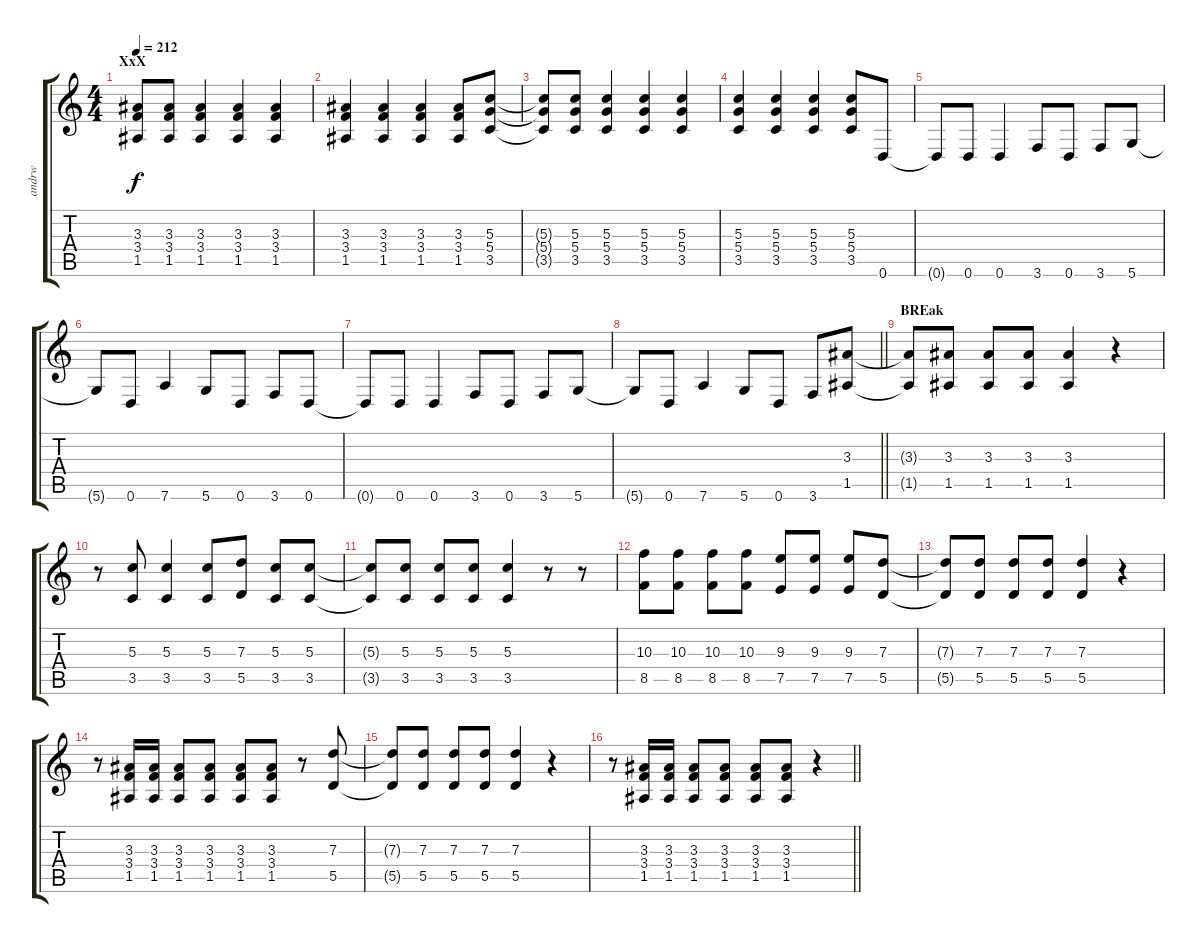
\track ("andrw" "andrw") {instrument distortionguitar}
\staff {score tabs}
\tuning (E4 B3 G3 D3 A2 D2) {hide}
\ts (4 4)
\section ("" "XxX")
\tempo 212
\clef g2
\ks c
(3.3{t} 3.4{t} 1.5{t}).8{dy f} (3.3 3.4 1.5).8 (3.3 3.4 1.5).4 (3.3 3.4 1.5).4 (3.3 3.4 1.5).4 |
(3.3 3.4 1.5).4 (3.3 3.4 1.5).4 (3.3 3.4 1.5).4 (3.3 3.4 1.5).8 (5.3 5.4 3.5).8 |
(5.3{t} 5.4{t} 3.5{t}).8 (5.3 5.4 3.5).8 (5.3 5.4 3.5).4 (5.3 5.4 3.5).4 (5.3 5.4 3.5).4 |
(5.3 5.4 3.5).4 (5.3 5.4 3.5).4 (5.3 5.4 3.5).4 (5.3 5.4 3.5).8 0.6.8 |
0.6{t}.8 0.6.8 0.6.4 3.6.8 0.6.8 3.6.8 5.6.8 |
5.6{t}.8 0.6.8 7.6.4 5.6.8 0.6.8 3.6.8 0.6.8 |
0.6{t}.8 0.6.8 0.6.4 3.6.8 0.6.8 3.6.8 5.6.8 |
\barLineRight lightlight
5.6{t}.8 0.6.8 7.6.4 5.6.8 0.6.8 3.6.8 (3.3 1.5).8 |
\section ("" "BREak")
(3.3{t} 1.5{t}).8 (3.3 1.5).8 (3.3 1.5).8 (3.3 1.5).8 (3.3 1.5).4 r.4 |
r.8 (5.3 3.5).8 (5.3 3.5).4 (5.3 3.5).8 (7.3 5.5).8 (5.3 3.5).8 (5.3 3.5).8 |
(5.3{t} 3.5{t}).8 (5.3 3.5).8 (5.3 3.5).8 (5.3 3.5).8 (5.3 3.5).4 r.8 r.8 |
(10.3 8.5).8 (10.3 8.5).8 (10.3 8.5).8 (10.3 8.5).8 (9.3 7.5).8 (9.3 7.5).8 (9.3 7.5).8 (7.3 5.5).8 |
(7.3{t} 5.5{t}).8 (7.3 5.5).8 (7.3 5.5).8 (7.3 5.5).8 (7.3 5.5).4 r.4 |
r.8 (3.3 3.4 1.5).16 (3.3 3.4 1.5).16 (3.3 3.4 1.5).8 (3.3 3.4 1.5).8 (3.3 3.4 1.5).8 (3.3 3.4 1.5).8 r.8 (7.3 5.5).8 |
(7.3{t} 5.5{t}).8 (7.3 5.5).8 (7.3 5.5).8 (7.3 5.5).8 (7.3 5.5).4 r.4 |
\barLineRight lightlight
r.8 (3.3 3.4 1.5).16 (3.3 3.4 1.5).16 (3.3 3.4 1.5).8 (3.3 3.4 1.5).8 (3.3 3.4 1.5).8 (3.3 3.4 1.5).8 r.4
